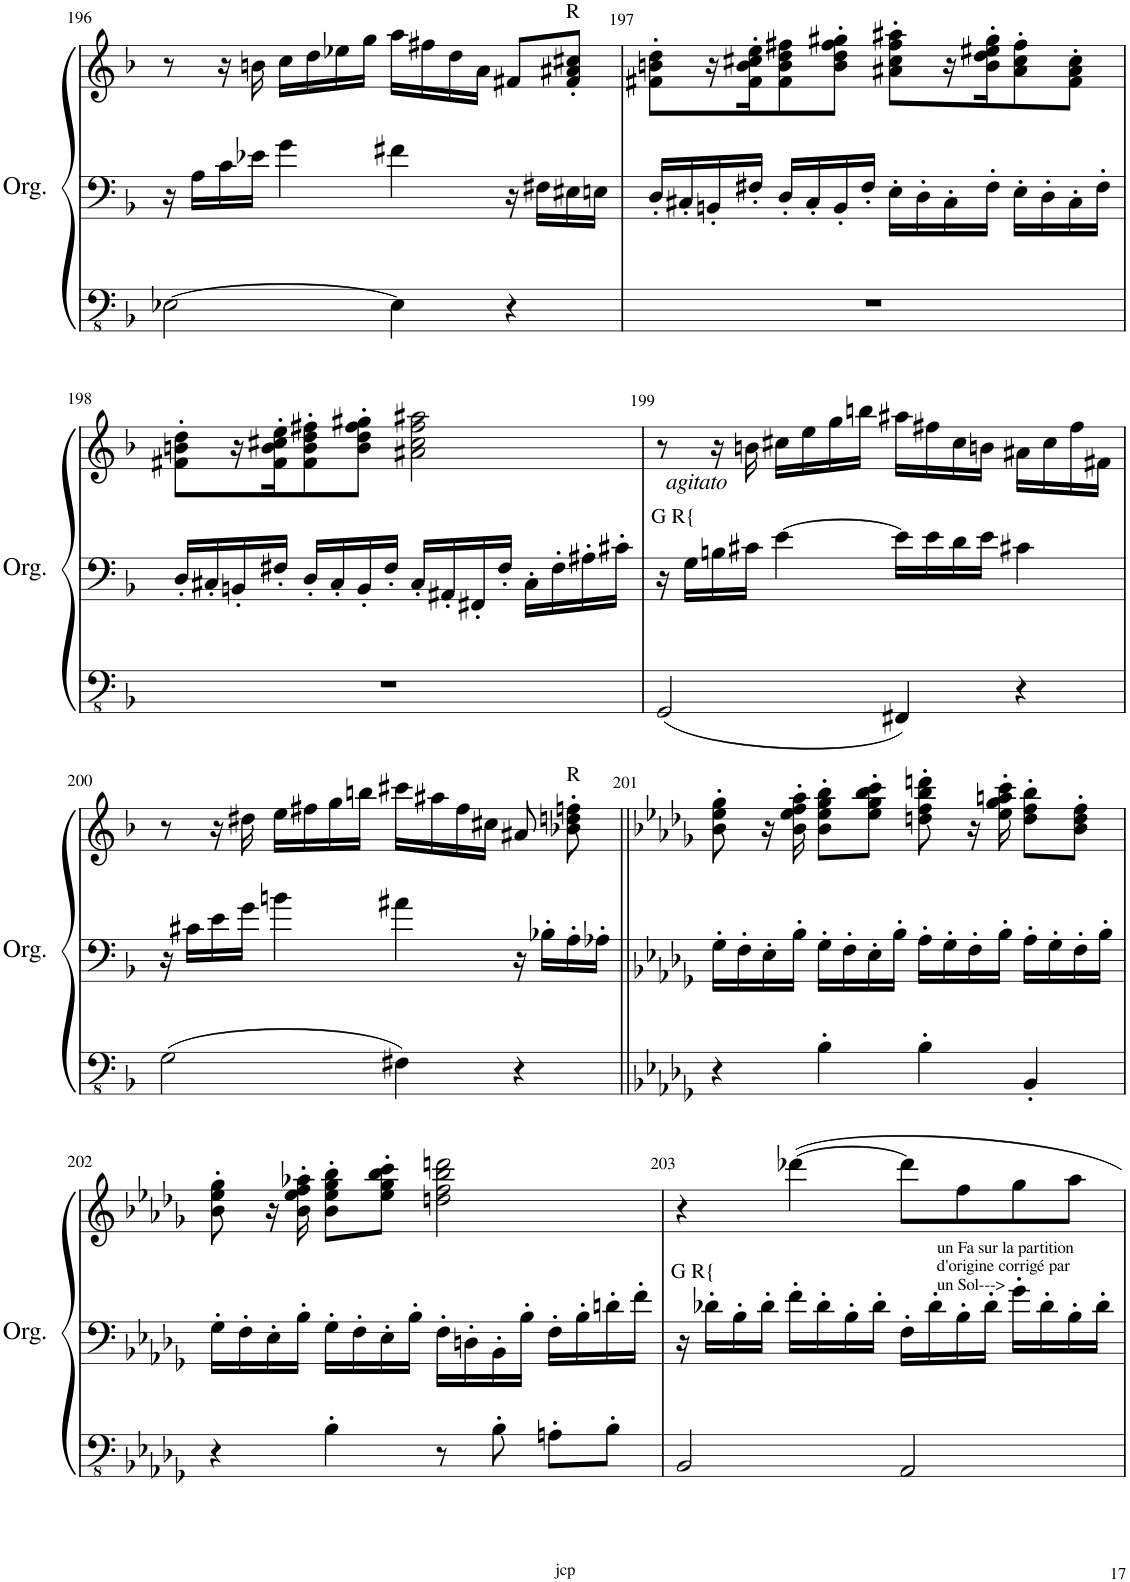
**kern	**kern	**kern
*part1	*part1	*part1
*staff3	*staff2	*staff1
*I"Orgue à tuyaux	*	*
*I'Org.	*	*
!!LO:PB:g=z
*clefFv4	*clefF4	*clefG2
*k[b-]	*k[b-]	*k[b-]
*M4/4	*M4/4	*M4/4
*met(c)	*met(c)	*met(c)
=196	=196	=196
[2EE-X\	16r	8r
.	16A\LL	.
.	16c\	16r
.	16e-X\JJ	16bn\
.	4g\	16cc\LL
.	.	16dd\
.	.	16ee-X\
.	.	16gg\JJ
4EE-\]	4f#X\	16aa\LL
.	.	16ff#X\
.	.	16dd\
.	.	16a\JJ
4r	16r	8f#X/L
.	16F#X\LL	.
!	!	!LO:TX:a:t=R
.	16E#X\	8f#/' 8a#X/' 8cc#X/'J
.	16En\JJ	.
=197	=197	=197
1r	16D'/LL	8f#X\' 8bn\' 8dd\'L
.	16C#X'/	.
.	16BBn'/	16r
.	16F#X'/JJ	16f#\' 16b\' 16cc#X\' 16ee\'J
.	16D'/LL	8f#\ 8b\ 8dd\ 8ff#X\
.	16C#'/	.
.	16BB'/	8b\' 8dd\' 8ff#\' 8gg#X\'J
.	16F#'/JJ	.
.	16E'\LL	8a#X\' 8cc#\' 8ff#\' 8aa#X\'L
.	16D'\	.
.	16C#'\	16r
.	16F#'\JJ	16b\' 16dd\' 16ee#X\' 16gg#\'J
.	16E'\LL	8a#\' 8cc#\' 8ff#\'
.	16D'\	.
.	16C#'\	8f#\' 8a#\' 8cc#\'J
.	16F#'\JJ	.
!!LO:LB:g=z
=198	=198	=198
1r	16D'/LL	8f#X\' 8bn\' 8dd\'L
.	16C#X'/	.
.	16BBn'/	16r
.	16F#X'/JJ	16f#\' 16b\' 16cc#X\' 16ee\'J
.	16D'/LL	8f#\' 8b\' 8dd\' 8ff#X\'
.	16C#'/	.
.	16BB'/	8b\' 8dd\' 8ff#\' 8gg#X\'J
.	16F#'/JJ	.
.	16C#'/LL	2a#X\ 2cc#\ 2ff#\ 2aa#X\
.	16AA#X'/	.
.	16FF#X'/	.
.	16F#'/JJ	.
.	16C#'\LL	.
.	16F#'\	.
.	16A#X'\	.
.	16c#X'\JJ	.
=199	=199	=199
!	!	!LO:TX:b:t=G R{
!	!	!LO:TX:b:i:t=agitato
2GGG/	16r	8r
.	16G\LL	.
.	16Bn\	16r
.	16c#X\JJ	16bn\
.	[4e\	16cc#X\LL
.	.	16ee\
.	.	16gg\
.	.	16bbn\JJ
4FFF#X/	16e\LL]	16aa#X\LL
.	16e\	16ff#X\
.	16d\	16cc#\
.	16e\JJ	16bn\JJ
4r	4c#X\	16a#X\LL
.	.	16cc#\
.	.	16ff#\
.	.	16f#X\JJ
!!LO:LB:g=z
=200	=200	=200
2GG\	16r	8r
.	16c#X\LL	.
.	16e\	16r
.	16g\JJ	16dd#X\
.	4bn\	16ee\LL
.	.	16ff#X\
.	.	16gg\
.	.	16bbn\JJ
4FF#X\	4a#X\	16ccc#X\LL
.	.	16aa#X\
.	.	16ff#\
.	.	16cc#X\JJ
4r	16r	8a#X/
.	16B-X'\LL	.
!	!	!LO:TX:a:t=R
.	16A'\	8b-X\' 8ddn\' 8ffn\'
.	16A-X'\JJ	.
=201||	=201||	=201||
*k[b-e-a-d-g-]	*k[b-e-a-d-g-]	*k[b-e-a-d-g-]
4r	16G-'\LL	8b-\' 8ee-\' 8gg-\'
.	16F'\	.
.	16E-'\	16r
.	16B-'\JJ	16b-\' 16ee-\' 16ff\' 16aa-\'
4BB-'\	16G-'\LL	8b-\' 8ee-\' 8gg-\' 8bb-\'L
.	16F'\	.
.	16E-'\	8ee-\' 8gg-\' 8bb-\' 8ccc\'J
.	16B-'\JJ	.
4BB-'\	16A-'\LL	8ddn\' 8ff\' 8bb-\' 8dddn\'
.	16G-'\	.
.	16F'\	16r
.	16B-'\JJ	16ee-\' 16gg-\' 16aan\' 16ccc\'
4BBB-'/	16A-'\LL	8dd\' 8ff\' 8bb-\'L
.	16G-'\	.
.	16F'\	8b-\' 8dd\' 8ff\'J
.	16B-'\JJ	.
!!LO:LB:g=z
=202	=202	=202
4r	16G-'\LL	8b-\' 8ee-\' 8gg-\'
.	16F'\	.
.	16E-'\	16r
.	16B-'\JJ	16b-\' 16ee-\' 16ff\' 16aa-X\'
4BB-'\	16G-'\LL	8b-\' 8ee-\' 8gg-\' 8bb-\'L
.	16F'\	.
.	16E-'\	8ee-\' 8gg-\' 8bb-\' 8ccc\'J
.	16B-'\JJ	.
8r	16F'\LL	2ddn\ 2ff\ 2bb-\ 2dddn\
.	16Dn'\	.
8BB-'\	16BB-'\	.
.	16B-'\JJ	.
8AAn'\L	16F'\LL	.
.	16B-'\	.
8BB-'\J	16dn'\	.
.	16f'\JJ	.
=203	=203	=203
!	!	!LO:TX:b:t=G R{
2BBB-/	16r	4r
.	16d-X'\LL	.
.	16B-'\	.
.	16d-'\JJ	.
.	16f'\LL	[4ddd-X\
.	16d-'\	.
.	16B-'\	.
.	16d-'\JJ	.
2AAA-/	16F'\LL	8ddd-\L]
.	16d-'\	.
.	16B-'\	8ff\
.	16d-'\JJ	.
!	!LO:TX:a:t=un Fa sur la partition	!
!	!LO:TX:a:t=d'origine corrigé par	!
!	!LO:TX:a:t=un Sol--->	!
.	16g-'\LL	8gg-\
.	16d-'\	.
.	16B-'\	8aa-\J
.	16d-'\JJ	.
=	=	=
*-	*-	*-
